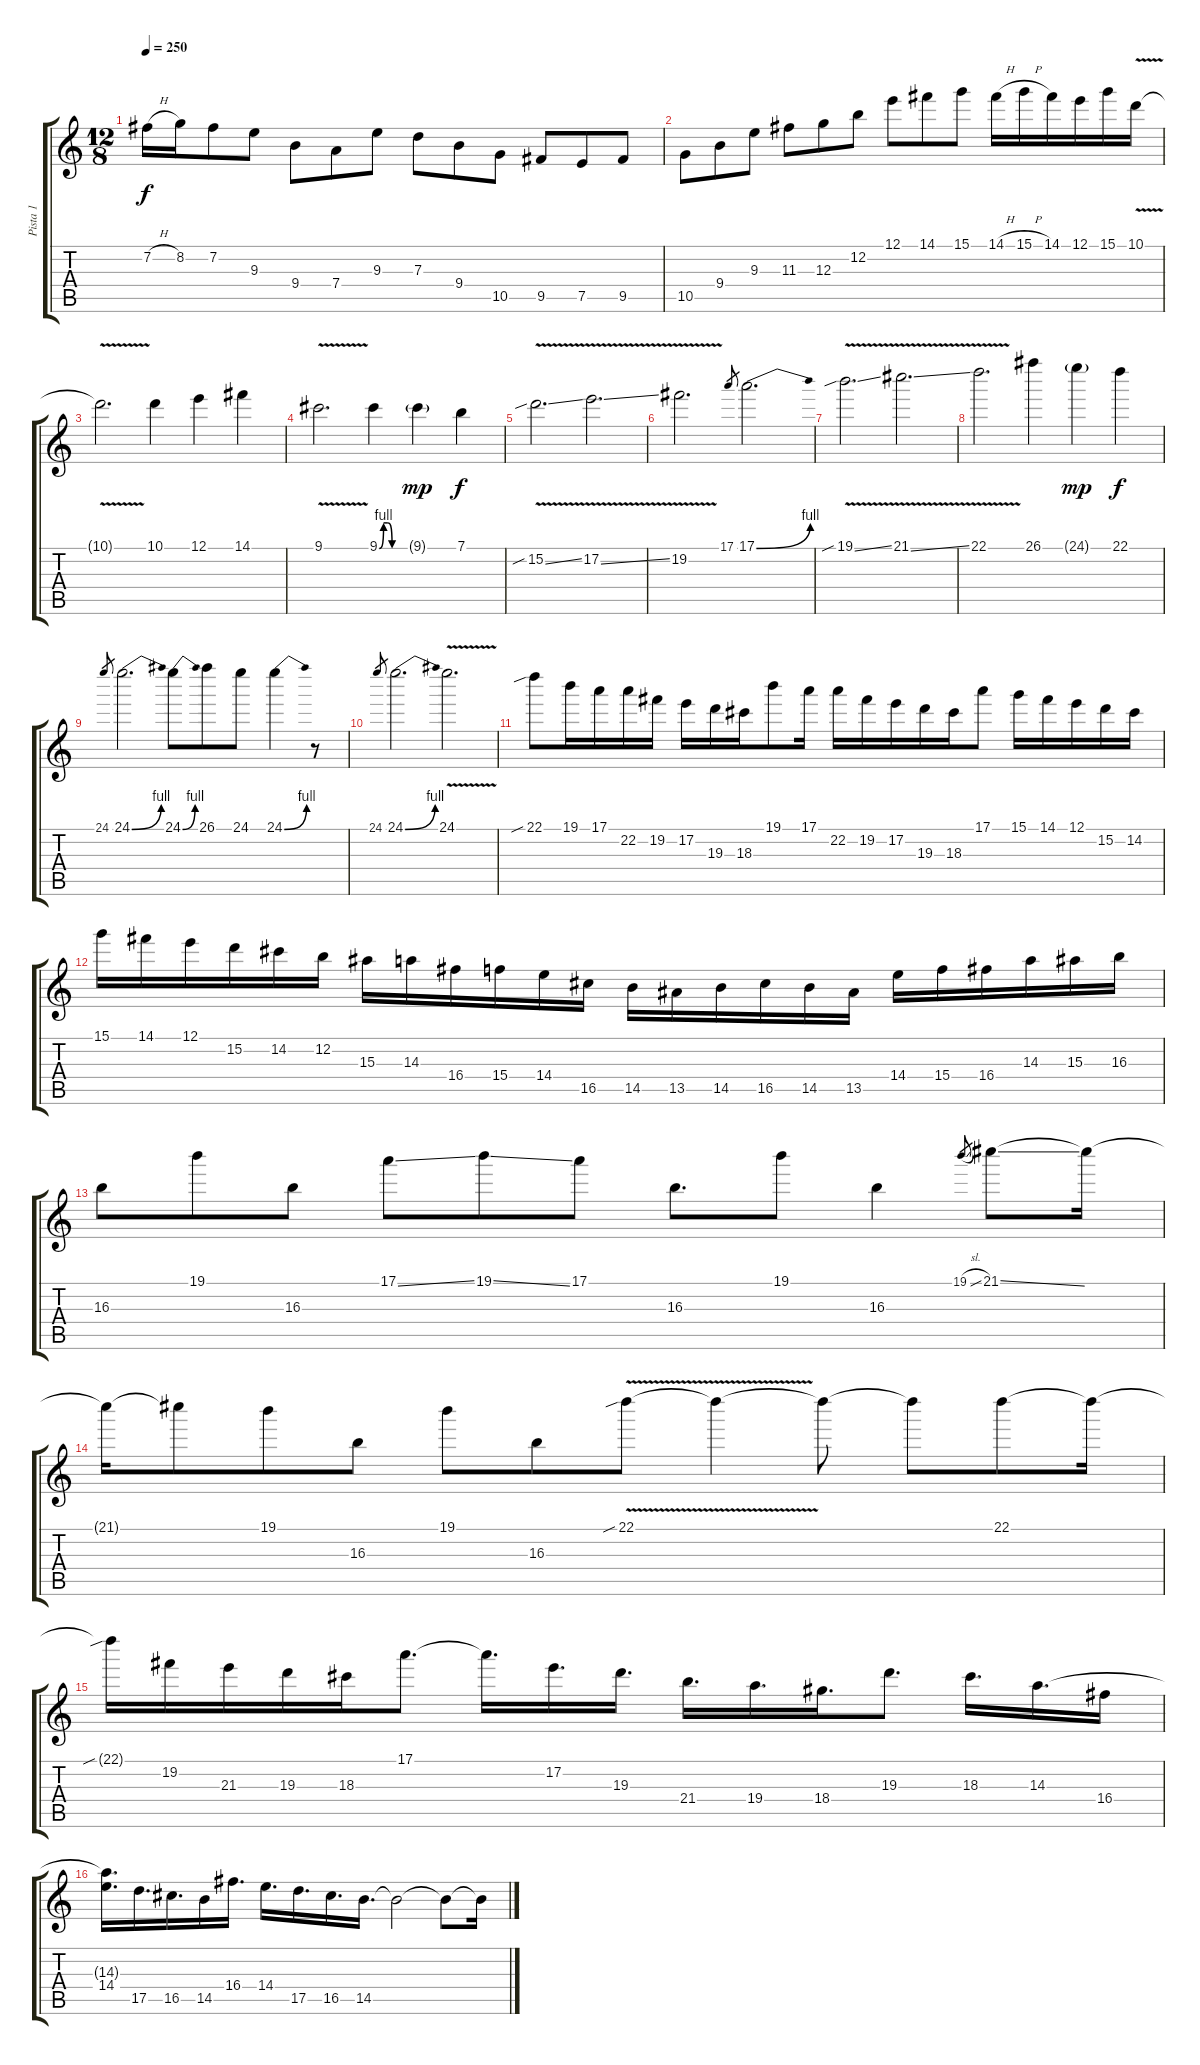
\track ("Pista 1" "Pista 1") {instrument distortionguitar}
\staff {score tabs}
\tuning (E4 B3 G3 D3 A2 E2) {hide}
\ts (12 8)
\tempo 250
\clef g2
\ks c
7.2{h}.16{dy f} 8.2.16 7.2.8 9.3.8 9.4.8 7.4.8 9.3.8 7.3.8 9.4.8 10.5.8 9.5.8 7.5.8 9.5.8 |
10.5.8 9.4.8 9.3.8 11.3.8 12.3.8 12.2.8 12.1.8 14.1.8 15.1.8 14.1{h}.16 15.1{h}.16 14.1.16 12.1.16 15.1.16 10.1{v}.16 |
10.1{t}.2{d} 10.1.4 12.1.4 14.1.4 |
9.1{v}.2{d} 9.1{be (custom 0 0 10 4 20 4 30 0 60 0)}.4 9.1{g}.4{dy mp} 7.1.4{dy f} |
15.2{v sib ss}.2{d} 17.2{v ss}.2{d} |
19.2{v}.2{d} 17.1.8{gr} 17.1{be (bend 0 0 60 4)}.2{d} |
19.1{v sib ss}.2{d} 21.1{v ss}.2{d} |
22.1{v}.2{d} 26.1.4 24.1{g}.4{dy mp} 22.1.4{dy f} |
24.1.8{gr} 24.1{be (bend 0 0 60 4)}.2{d} 24.1{be (bend 0 0 60 4)}.8 26.1.8 24.1.8 24.1{be (bend 0 0 60 4)}.4 r.8 |
24.1.8{gr} 24.1{be (bend 0 0 60 4)}.2{d} 24.1{v}.2{d} |
22.1{sib}.8{beam merge} 19.1.16{beam merge} 17.1.16{beam merge} 22.2.16{beam merge} 19.2.16 17.2.16 19.3.16 18.3.16{beam merge} 19.1.8 17.1.16 22.2.16 19.2.16 17.2.16 19.3.16 18.3.16 17.1.8 15.1.16 14.1.16 12.1.16 15.2.16 14.2.16 |
15.1.16 14.1.16 12.1.16 15.2.16 14.2.16 12.2.16 15.3.16 14.3.16 16.4.16 15.4.16 14.4.16 16.5.16 14.5.16 13.5.16 14.5.16 16.5.16 14.5.16 13.5.16 14.4.16 15.4.16 16.4.16 14.3.16 15.3.16 16.3.16 |
16.3.8 19.1.8 16.3.8 17.1{ss}.8 19.1{ss}.8 17.1.8 16.3.8{d} 19.1.8 16.3.4 19.1{sl}.8{gr} 21.1{ss}.8 21.1{t}.16 |
21.1{t}.16 21.1{t}.8 19.1.8 16.3.8 19.1.8 16.3.8 22.1{v sib}.8 22.1{t}.4 22.1{t}.8 22.1{t}.8 22.1.8 22.1{t}.16 |
22.1{sib t}.16 19.2.16 21.3.16 19.3.16 18.3.16 17.1.8{d} 17.1{t}.16{d} 17.2.16{d} 19.3.16{d} 21.4.16{d} 19.4.16{d} 18.4.16{d} 19.3.8{d} 18.3.16{d} 14.3.16{d} 16.4.16 |
(14.3{t} 14.4).16{d} 17.5.16{d} 16.5.16{d} 14.5.16 16.4.16{d} 14.4.16{d} 17.5.16{d} 16.5.16{d} 14.5.16{d} 14.5{t}.2 14.5{t}.8 14.5{t}.16
